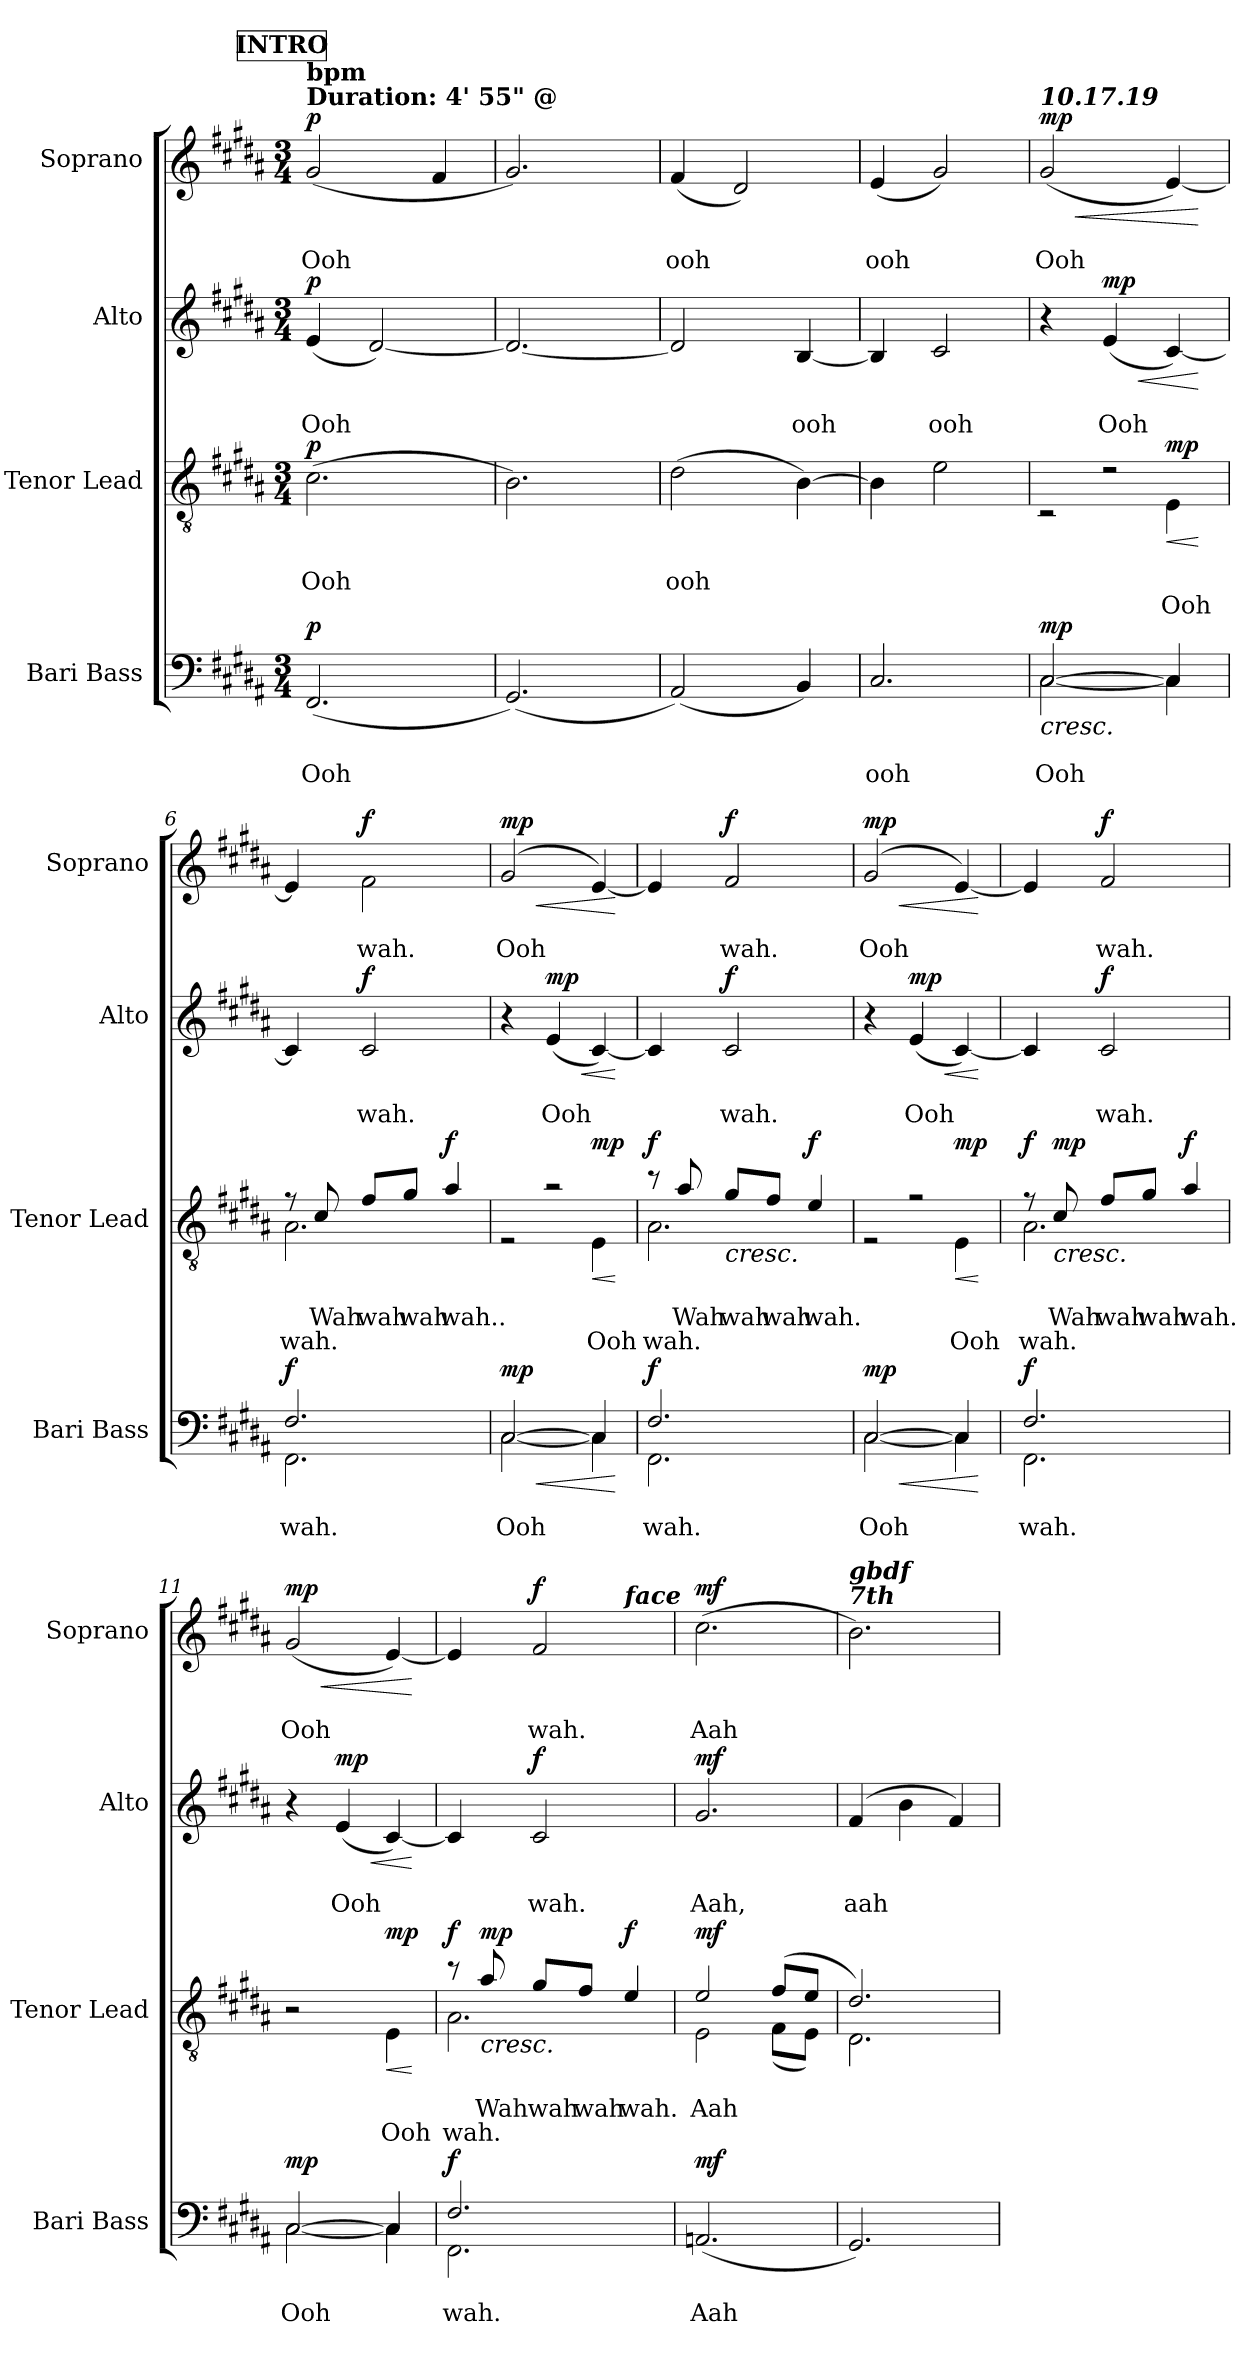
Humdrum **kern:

**kern	**text	**text	**dynam	**kern	**text	**text	**text	**dynam	**kern	**text	**text	**dynam	**kern	**text	**text	**dynam
*part4	*part4	*part4	*part4	*part3	*part3	*part3	*part3	*part3	*part2	*part2	*part2	*part2	*part1	*part1	*part1	*part1
*staff4	*staff4	*staff4	*staff4	*staff3	*staff3	*staff3	*staff3	*staff3	*staff2	*staff2	*staff2	*staff2	*staff1	*staff1	*staff1	*staff1
*I"Bari Bass	*	*	*	*I"Tenor Lead	*	*	*	*	*I"Alto	*	*	*	*I"Soprano	*	*	*
*I'Bari Bass	*	*	*	*I'Tenor  Lead	*	*	*	*	*I'Alto	*	*	*	*I'Soprano	*	*	*
*clefF4	*	*	*	*clefGv2	*	*	*	*	*clefG2	*	*	*	*clefG2	*	*	*
*k[f#c#g#d#a#]	*	*	*	*k[f#c#g#d#a#]	*	*	*	*	*k[f#c#g#d#a#]	*	*	*	*k[f#c#g#d#a#]	*	*	*
*M3/4	*	*	*	*M3/4	*	*	*	*	*M3/4	*	*	*	*M3/4	*	*	*
*MM95	*	*	*	*MM95	*	*	*	*	*MM95	*	*	*	*MM95	*	*	*
!!LO:REH:place=s1:a:B:fs=14:t=INTRO
=1	=1	=1	=1	=1	=1	=1	=1	=1	=1	=1	=1	=1	=1	=1	=1	=1
!	!	!	!	!	!	!	!	!	!	!	!	!	!LO:TX:a:B:t=Duration&colon; 4' 55" @	!	!	!
!	!	!	!	!	!	!	!	!	!	!	!	!	!LO:TX:a:B:t=bpm	!	!	!
!	!	!LO:LY:b	!LO:DY:a	!	!	!LO:LY:b	!	!LO:DY:a	!	!	!LO:LY:b	!LO:DY:a	!	!	!LO:LY:b	!LO:DY:a
(<2.FF#/	.	Ooh	p	(>2.c#\	.	Ooh	.	p	(<4e/	.	Ooh	p	(<2g#/	.	Ooh	p
.	.	.	.	.	.	.	.	.	[2d#/)	.	.	.	.	.	.	.
.	.	.	.	.	.	.	.	.	.	.	.	.	4f#/	.	.	.
=2	=2	=2	=2	=2	=2	=2	=2	=2	=2	=2	=2	=2	=2	=2	=2	=2
(<2.GG#/)	.	.	.	2.B\)	.	.	.	.	2.d#/_	.	.	.	2.g#/)	.	.	.
=3	=3	=3	=3	=3	=3	=3	=3	=3	=3	=3	=3	=3	=3	=3	=3	=3
!	!	!	!	!	!	!LO:LY:b	!	!	!	!	!	!	!	!	!LO:LY:b	!
(<2AA#/)	.	.	.	(>2d#\	.	ooh	.	.	2d#/]	.	.	.	(<4f#/	.	ooh	.
.	.	.	.	.	.	.	.	.	.	.	.	.	2d#/)	.	.	.
!	!	!	!	!	!	!	!	!	!	!	!LO:LY:b	!	!	!	!	!
4BB/)	.	.	.	[4B\)	.	.	.	.	[4B/	.	ooh	.	.	.	.	.
=4	=4	=4	=4	=4	=4	=4	=4	=4	=4	=4	=4	=4	=4	=4	=4	=4
!	!	!LO:LY:b	!	!	!	!	!	!	!	!	!	!	!	!	!LO:LY:b	!
2.C#/	.	ooh	.	4B\]	.	.	.	.	4B/]	.	.	.	(<4e/	.	ooh	.
!	!	!	!	!	!	!	!	!	!	!	!LO:LY:b	!	!	!	!	!
.	.	.	.	2e\	.	.	.	.	2c#/	.	ooh	.	2g#/)	.	.	.
=5	=5	=5	=5	=5	=5	=5	=5	=5	=5	=5	=5	=5	=5	=5	=5	=5
*	*	*	*	*	*	*	*	*	*	*	*	*	*MM95	*	*	*
!	!	!	!	!	!	!	!	!	!	!	!	!	!LO:TX:a:Bi:t=10.17.19	!	!	!
!	!	!LO:LY:b	!LO:HP:b	!	!	!	!	!	!	!	!	!	!	!	!LO:LY:b	!LO:HP:b
*^	*	*	*	*^	*	*	*	*	*	*	*	*	*	*	*	*
!	!	!	!	!LO:DY:n=1:a	!	!	!	!	!	!	!	!	!	!	!	!	!	!LO:DY:n=1:a
[2C#/	[2C#\	.	Ooh	< mp	4ryy	2r	.	.	.	.	4r	.	.	.	(<2g#/	.	Ooh	< mp
!	!	!	!	!	!	!	!	!	!	!	!	!	!LO:LY:b	!LO:HP:b	!	!	!	!
!	!	!	!	!	!	!	!	!	!	!	!	!	!	!LO:DY:n=1:a	!	!	!	!
.	.	.	.	.	2r	.	.	.	.	.	(<4e/	.	Ooh	< mp	.	.	.	.
!	!	!	!	!	!	!	!	!	!LO:LY:b	!LO:HP:b	!	!	!	!	!	!	!	!
!	!	!	!	!	!	!	!	!	!	!LO:DY:n=1:a	!	!	!	!	!	!	!	!
4C#/]	4C#\]	.	.	.	.	4E\	.	.	Ooh	< mp	[4c#/)	.	.	.	[4e/)	.	.	.
*v	*v	*	*	*	*	*	*	*	*	*	*	*	*	*	*	*	*	*
*	*	*	*	*v	*v	*	*	*	*	*	*	*	*	*	*	*	*
.	.	.	.	.	.	.	.	[	.	.	.	[	.	.	.	[
=6	=6	=6	=6	=6	=6	=6	=6	=6	=6	=6	=6	=6	=6	=6	=6	=6
!	!	!	!	!	!	!	!	!	!	!	!	!	!LO:TX:a:Bi:t=7th	!	!	!
!	!	!	!	!	!	!	!	!	!	!	!	!	!LO:TX:a:Bi:t=face	!	!	!
!	!	!LO:LY:b	!LO:DY:a	!	!	!	!LO:LY:b	!	!	!	!	!	!	!	!	!
*^	*	*	*	*^	*	*	*	*	*^	*	*	*	*^	*	*	*
2.F#/	2.FF#\	.	wah.	f	8r	2.A#\	.	.	wah.	.	4c#/]	4ryy	.	.	.	4e/]	4ryy	.	.	.
!	!	!	!	!	!	!	!	!LO:LY:b	!	!	!	!	!	!	!	!	!	!	!	!
.	.	.	.	.	8c#/	.	.	Wah	.	.	.	.	.	.	.	.	.	.	.	.
!	!	!	!	!	!	!	!	!LO:LY:b	!	!	!	!	!	!LO:LY:b	!LO:DY:a	!	!	!	!LO:LY:b	!LO:DY:a
.	.	.	.	.	8f#/L	.	.	wah	.	.	2c#/	4c#/yy	.	wah.	f	2ryy	2f#\	.	wah.	f
!	!	!	!	!	!	!	!	!LO:LY:b	!	!	!	!	!	!	!	!	!	!	!	!
.	.	.	.	.	8g#/J	.	.	wah	.	.	.	.	.	.	.	.	.	.	.	.
!	!	!	!	!	!	!	!	!LO:LY:b	!	!LO:DY:a	!	!	!	!	!	!	!	!	!	!
.	.	.	.	.	4a#/	.	.	wah..	.	f	.	4c#/yy	.	.	.	.	.	.	.	.
=7	=7	=7	=7	=7	=7	=7	=7	=7	=7	=7	=7	=7	=7	=7	=7	=7	=7	=7	=7	=7
!	!	!	!LO:LY:b	!LO:HP:b	!	!	!	!	!	!	!	!	!	!	!	!	!	!	!LO:LY:b	!LO:HP:b
!	!	!	!	!LO:DY:n=1:a	!	!	!	!	!	!	!	!	!	!	!	!	!	!	!	!LO:DY:n=1:a
*	*	*	*	*	*	*	*	*	*	*	*v	*v	*	*	*	*	*	*	*	*
[2C#/	[2C#\	.	Ooh	< mp	4ryy	2r	.	.	.	.	4r	.	.	.	(<2g#/	4ryy	.	Ooh	< mp
!	!	!	!	!	!	!	!	!	!	!	!	!	!LO:LY:b	!LO:HP:b	!	!	!	!	!
!	!	!	!	!	!	!	!	!	!	!	!	!	!	!LO:DY:n=1:a	!	!	!	!	!
.	.	.	.	.	2r	.	.	.	.	.	(<4e/	.	Ooh	< mp	.	4g#/yy	.	.	.
!	!	!	!	!	!	!	!	!	!LO:LY:b	!LO:HP:b	!	!	!	!	!	!	!	!	!
!	!	!	!	!	!	!	!	!	!	!LO:DY:n=1:a	!	!	!	!	!	!	!	!	!
4C#/]	4C#\]	.	.	.	.	4E\	.	.	Ooh	< mp	[4c#/)	.	.	.	[4e/)	4ryy	.	.	.
*v	*v	*	*	*	*	*	*	*	*	*	*	*	*	*	*v	*v	*	*	*
*	*	*	*	*v	*v	*	*	*	*	*	*	*	*	*	*	*	*
.	.	.	[	.	.	.	.	[	.	.	.	[	.	.	.	[
=8	=8	=8	=8	=8	=8	=8	=8	=8	=8	=8	=8	=8	=8	=8	=8	=8
!	!	!	!	!	!	!	!	!	!	!	!	!	!LO:TX:a:Bi:t=7th	!	!	!
!	!	!	!	!	!	!	!	!	!	!	!	!	!LO:TX:a:Bi:t=face	!	!	!
!	!	!LO:LY:b	!LO:DY:a	!	!	!	!LO:LY:b	!LO:DY:a	!	!	!	!	!	!	!	!
*^	*	*	*	*^	*	*	*	*	*^	*	*	*	*^	*	*	*
2.F#/	2.FF#\	.	wah.	f	8r	2.A#\	.	.	wah.	f	4c#/]	4ryy	.	.	.	4e/]	4ryy	.	.	.
!	!	!	!	!	!	!	!	!LO:LY:b	!	!LO:DY:a	!	!	!	!	!	!	!	!	!	!
!	!	!	!	!	!	!	!	!	!	!LO:DY:n=1:a	!	!	!	!	!	!	!	!	!	!
.	.	.	.	.	8a#/	.	.	Wah	.	mf mp	.	.	.	.	.	.	.	.	.	.
!	!	!	!	!	!	!	!	!LO:LY:b	!	!LO:HP:b	!	!	!	!LO:LY:b	!LO:DY:a	!	!	!	!LO:LY:b	!LO:DY:a
.	.	.	.	.	8g#/L	.	.	wah	.	<	2c#/	4c#/yy	.	wah.	f	2f#/	4f#/yy	.	wah.	f
!	!	!	!	!	!	!	!	!LO:LY:b	!	!	!	!	!	!	!	!	!	!	!	!
.	.	.	.	.	8f#/J	.	.	wah	.	.	.	.	.	.	.	.	.	.	.	.
!	!	!	!	!	!	!	!	!LO:LY:b	!	!LO:DY:n=2:a	!	!	!	!	!	!	!	!	!	!
.	.	.	.	.	4e/	.	.	wah.	.	f	.	4c#/yy	.	.	.	.	4f#/yy	.	.	.
*v	*v	*	*	*	*	*	*	*	*	*	*v	*v	*	*	*	*v	*v	*	*	*
*	*	*	*	*v	*v	*	*	*	*	*	*	*	*	*	*	*	*
.	.	.	.	.	.	.	.	[	.	.	.	.	.	.	.	.
=9	=9	=9	=9	=9	=9	=9	=9	=9	=9	=9	=9	=9	=9	=9	=9	=9
!	!	!LO:LY:b	!LO:HP:b	!	!	!	!	!	!	!	!	!	!	!	!LO:LY:b	!LO:HP:b
*^	*	*	*	*^	*	*	*	*	*	*	*	*	*^	*	*	*
!	!	!	!	!LO:DY:n=1:a	!	!	!	!	!	!	!	!	!	!	!	!	!	!	!LO:DY:n=1:a
[2C#/	[2C#\	.	Ooh	< mp	4ryy	2r	.	.	.	.	4r	.	.	.	(<2g#/	4ryy	.	Ooh	< mp
!	!	!	!	!	!	!	!	!	!	!	!	!	!LO:LY:b	!LO:HP:b	!	!	!	!	!
!	!	!	!	!	!	!	!	!	!	!	!	!	!	!LO:DY:n=1:a	!	!	!	!	!
.	.	.	.	.	2r	.	.	.	.	.	(<4e/	.	Ooh	< mp	.	4g#/yy	.	.	.
!	!	!	!	!	!	!	!	!	!LO:LY:b	!LO:HP:b	!	!	!	!	!	!	!	!	!
!	!	!	!	!	!	!	!	!	!	!LO:DY:n=1:a	!	!	!	!	!	!	!	!	!
4C#/]	4C#\]	.	.	.	.	4E\	.	.	Ooh	< mp	[4c#/)	.	.	.	[4e/)	4ryy	.	.	.
*v	*v	*	*	*	*	*	*	*	*	*	*	*	*	*	*v	*v	*	*	*
*	*	*	*	*v	*v	*	*	*	*	*	*	*	*	*	*	*	*
.	.	.	[	.	.	.	.	[	.	.	.	[	.	.	.	[
=10	=10	=10	=10	=10	=10	=10	=10	=10	=10	=10	=10	=10	=10	=10	=10	=10
!	!	!	!	!	!	!	!	!	!	!	!	!	!LO:TX:a:Bi:t=7th	!	!	!
!	!	!	!	!	!	!	!	!	!	!	!	!	!LO:TX:a:Bi:t=face	!	!	!
!	!	!LO:LY:b	!LO:DY:a	!	!	!	!LO:LY:b	!LO:DY:a	!	!	!	!	!	!	!	!
*^	*	*	*	*^	*	*	*	*	*^	*	*	*	*^	*	*	*
*	*^	*	*	*	*	*	*	*	*	*	*	*^	*	*	*	*	*	*	*	*
2.F#/	2.FF#\	2F#/yy	.	wah.	f	8r	2.A#\	.	.	wah.	f	4c#/]	4ryy	4ryy	.	.	.	4e/]	4ryy	.	.	.
!	!	!	!	!	!	!	!	!	!LO:LY:b	!	!LO:HP:b	!	!	!	!	!	!	!	!	!	!	!
!	!	!	!	!	!	!	!	!	!	!	!LO:DY:n=1:a	!	!	!	!	!	!	!	!	!	!	!
.	.	.	.	.	.	8c#/	.	.	Wah	.	< mp	.	.	.	.	.	.	.	.	.	.	.
!	!	!	!	!	!	!	!	!	!LO:LY:b	!	!	!	!	!	!	!LO:LY:b	!LO:DY:a	!	!	!	!LO:LY:b	!LO:DY:a
.	.	.	.	.	.	8f#/L	.	.	wah	.	.	2c#/	2ryy	4e/yy	.	wah.	f	2f#/	4f#/yy	.	wah.	f
!	!	!	!	!	!	!	!	!	!LO:LY:b	!	!	!	!	!	!	!	!	!	!	!	!	!
.	.	.	.	.	.	8g#/J	.	.	wah	.	.	.	.	.	.	.	.	.	.	.	.	.
!	!	!	!	!	!	!	!	!	!LO:LY:b	!	!LO:DY:n=2:a	!	!	!	!	!	!	!	!	!	!	!
.	.	4F#/yy	.	.	.	4a#/	.	.	wah.	.	f	.	.	4e/yy	.	.	.	.	4f#/yy	.	.	.
*v	*v	*v	*	*	*	*	*	*	*	*	*	*v	*v	*v	*	*	*	*v	*v	*	*	*
*	*	*	*	*v	*v	*	*	*	*	*	*	*	*	*	*	*	*
.	.	.	.	.	.	.	.	[	.	.	.	.	.	.	.	.
!!LO:PB:g=z
=11	=11	=11	=11	=11	=11	=11	=11	=11	=11	=11	=11	=11	=11	=11	=11	=11
!	!	!LO:LY:b	!LO:DY:a	!	!	!	!	!	!	!	!	!	!	!	!LO:LY:b	!LO:HP:b
*^	*	*	*	*^	*	*	*	*	*	*	*	*	*	*	*	*
!	!	!	!	!	!	!	!	!	!	!	!	!	!	!	!	!	!	!LO:DY:n=1:a
[2C#/	[2C#\	.	Ooh	mp	4ryy	2r	.	.	.	.	4r	.	.	.	(<2g#/	.	Ooh	< mp
!	!	!	!	!	!	!	!	!	!	!	!	!	!LO:LY:b	!LO:HP:b	!	!	!	!
!	!	!	!	!	!	!	!	!	!	!	!	!	!	!LO:DY:n=1:a	!	!	!	!
.	.	.	.	.	2ryy	.	.	.	.	.	(<4e/	.	Ooh	< mp	.	.	.	.
!	!	!	!	!	!	!	!	!	!LO:LY:b	!LO:HP:b	!	!	!	!	!	!	!	!
!	!	!	!	!	!	!	!	!	!	!LO:DY:n=1:a	!	!	!	!	!	!	!	!
4C#/]	4C#\]	.	.	.	.	4E\	.	.	Ooh	< mp	[4c#/)	.	.	.	[4e/)	.	.	.
*v	*v	*	*	*	*	*	*	*	*	*	*	*	*	*	*	*	*	*
*	*	*	*	*v	*v	*	*	*	*	*	*	*	*	*	*	*	*
.	.	.	[	.	.	.	.	[	.	.	.	[	.	.	.	[
=12	=12	=12	=12	=12	=12	=12	=12	=12	=12	=12	=12	=12	=12	=12	=12	=12
!	!	!	!	!	!	!	!	!	!	!	!	!	!LO:TX:a:Bi:t=7th	!	!	!
!	!	!	!	!	!	!	!	!	!	!	!	!	!LO:TX:a:Bi:t=face	!	!	!
!	!	!LO:LY:b	!LO:DY:a	!	!	!	!LO:LY:b	!LO:DY:a	!	!	!	!	!	!	!	!
*^	*	*	*	*^	*	*	*	*	*	*	*	*	*^	*	*	*
2.F#/	2.FF#\	.	wah.	f	8r	2.A#\	.	.	wah.	f	4c#/]	.	.	.	4e/]	2ryy	.	.	.
!	!	!	!	!	!	!	!	!LO:LY:b	!	!LO:HP:b	!	!	!	!	!	!	!	!	!
!	!	!	!	!	!	!	!	!	!	!LO:DY:n=1:a	!	!	!	!	!	!	!	!	!
.	.	.	.	.	8a#/	.	.	Wah	.	< mp	.	.	.	.	.	.	.	.	.
!	!	!	!	!	!	!	!	!LO:LY:b	!	!	!	!	!LO:LY:b	!LO:DY:a	!	!	!	!LO:LY:b	!LO:DY:a
.	.	.	.	.	8g#/L	.	.	wah	.	.	2c#/	.	wah.	f	2f#/	.	.	wah.	f
!	!	!	!	!	!	!	!	!LO:LY:b	!	!	!	!	!	!	!	!	!	!	!
.	.	.	.	.	8f#/J	.	.	wah	.	.	.	.	.	.	.	.	.	.	.
!	!	!	!	!	!	!	!	!	!	!	!	!	!	!	!	!LO:TX:a:Bi:t=face	!	!	!
!	!	!	!	!	!	!	!	!LO:LY:b	!	!LO:DY:n=2:a	!	!	!	!	!	!	!	!	!
.	.	.	.	.	4e/	.	.	wah.	.	f	.	.	.	.	.	4ryy	.	.	.
*v	*v	*	*	*	*	*	*	*	*	*	*	*	*	*	*	*	*	*	*
*	*	*	*	*v	*v	*	*	*	*	*	*	*	*	*	*	*	*	*
.	.	.	.	.	.	.	.	[	.	.	.	.	.	.	.	.	.
=13	=13	=13	=13	=13	=13	=13	=13	=13	=13	=13	=13	=13	=13	=13	=13	=13	=13
!	!	!	!	!	!	!	!	!	!	!	!	!	!LO:TX:a:Bi:t=7th	!	!	!	!
!	!	!	!	!	!	!	!	!	!	!	!	!	!LO:TX:a:Bi:t=aceg	!	!	!	!
!	!	!LO:LY:b	!LO:DY:a	!	!	!LO:LY:b	!	!LO:DY:a	!	!	!LO:LY:b	!LO:DY:a	!	!	!	!LO:LY:b	!LO:DY:a
*	*	*	*	*^	*	*	*	*	*	*	*	*	*v	*v	*	*	*
(<2.AAn/	.	Aah	mf	2e/	2E\	.	Aah	.	mf	2.g#/	.	Aah,	mf	(>2.cc#\	.	Aah	mf
.	.	.	.	(>8f#/L	(<8F#\L	.	.	.	.	.	.	.	.	.	.	.	.
.	.	.	.	8e/J	8E\J)	.	.	.	.	.	.	.	.	.	.	.	.
=14	=14	=14	=14	=14	=14	=14	=14	=14	=14	=14	=14	=14	=14	=14	=14	=14	=14
!	!	!	!	!	!	!	!	!	!	!	!	!	!	!LO:TX:a:Bi:t=7th	!	!	!
!	!	!	!	!	!	!	!	!	!	!	!	!	!	!LO:TX:a:Bi:t=gbdf	!	!	!
!	!	!	!	!	!	!	!	!	!	!	!	!LO:LY:b	!	!	!	!	!
2.GG#/)	.	.	.	2.d#/)	2.D#\	.	.	.	.	(>4f#/	.	aah	.	2.b\)	.	.	.
.	.	.	.	.	.	.	.	.	.	4b\	.	.	.	.	.	.	.
.	.	.	.	.	.	.	.	.	.	4f#/)	.	.	.	.	.	.	.
*	*	*	*	*v	*v	*	*	*	*	*	*	*	*	*	*	*	*
=	=	=	=	=	=	=	=	=	=	=	=	=	=	=	=	=
*-	*-	*-	*-	*-	*-	*-	*-	*-	*-	*-	*-	*-	*-	*-	*-	*-
